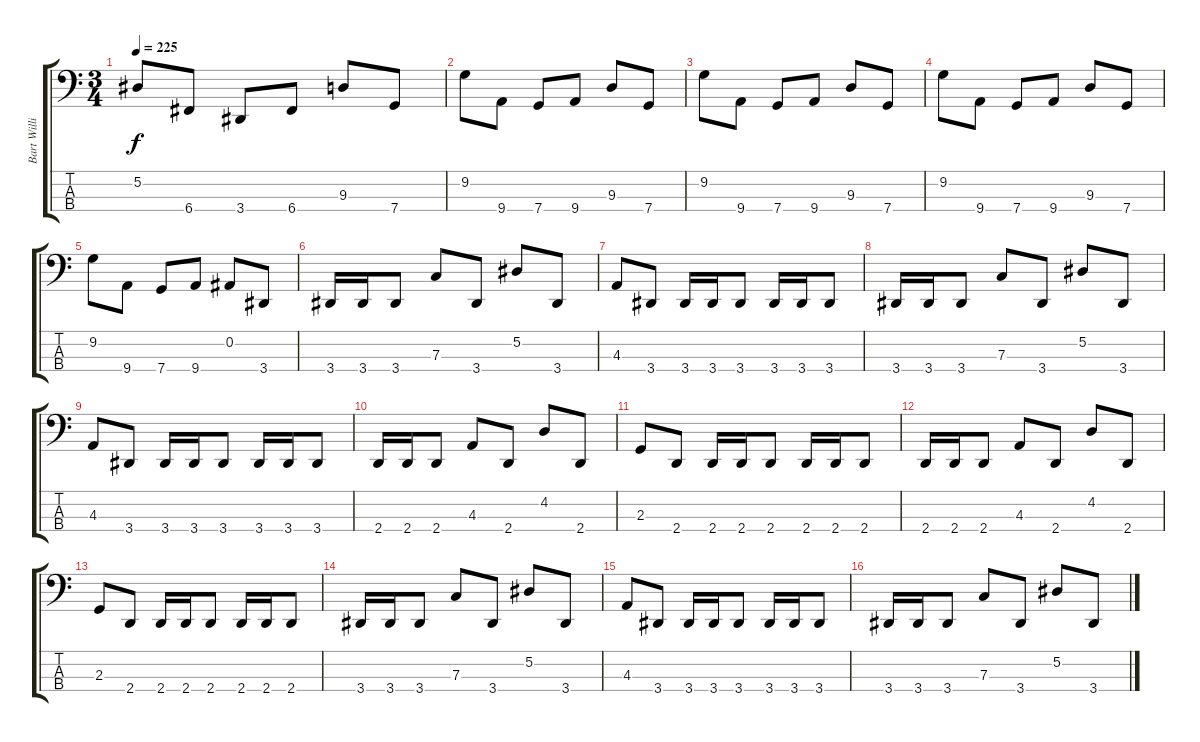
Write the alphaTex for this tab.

\track ("Bart Williams" "Bart Willi") {instrument electricbassfinger}
\staff {score tabs}
\tuning (Eb2 Bb1 F1 C1) {hide}
\ts (3 4)
\tempo 225
\clef f4
\ks c
5.2.8{dy f} 6.4.8 3.4.8 6.4.8 9.3.8 7.4.8 |
9.2.8 9.4.8 7.4.8 9.4.8 9.3.8 7.4.8 |
9.2.8 9.4.8 7.4.8 9.4.8 9.3.8 7.4.8 |
9.2.8 9.4.8 7.4.8 9.4.8 9.3.8 7.4.8 |
9.2.8 9.4.8 7.4.8 9.4.8 0.2.8 3.4.8 |
3.4.16 3.4.16 3.4.8 7.3.8 3.4.8 5.2.8 3.4.8 |
4.3.8 3.4.8 3.4.16 3.4.16 3.4.8 3.4.16 3.4.16 3.4.8 |
3.4.16 3.4.16 3.4.8 7.3.8 3.4.8 5.2.8 3.4.8 |
4.3.8 3.4.8 3.4.16 3.4.16 3.4.8 3.4.16 3.4.16 3.4.8 |
2.4.16 2.4.16 2.4.8 4.3.8 2.4.8 4.2.8 2.4.8 |
2.3.8 2.4.8 2.4.16 2.4.16 2.4.8 2.4.16 2.4.16 2.4.8 |
2.4.16 2.4.16 2.4.8 4.3.8 2.4.8 4.2.8 2.4.8 |
2.3.8 2.4.8 2.4.16 2.4.16 2.4.8 2.4.16 2.4.16 2.4.8 |
3.4.16 3.4.16 3.4.8 7.3.8 3.4.8 5.2.8 3.4.8 |
4.3.8 3.4.8 3.4.16 3.4.16 3.4.8 3.4.16 3.4.16 3.4.8 |
3.4.16 3.4.16 3.4.8 7.3.8 3.4.8 5.2.8 3.4.8
